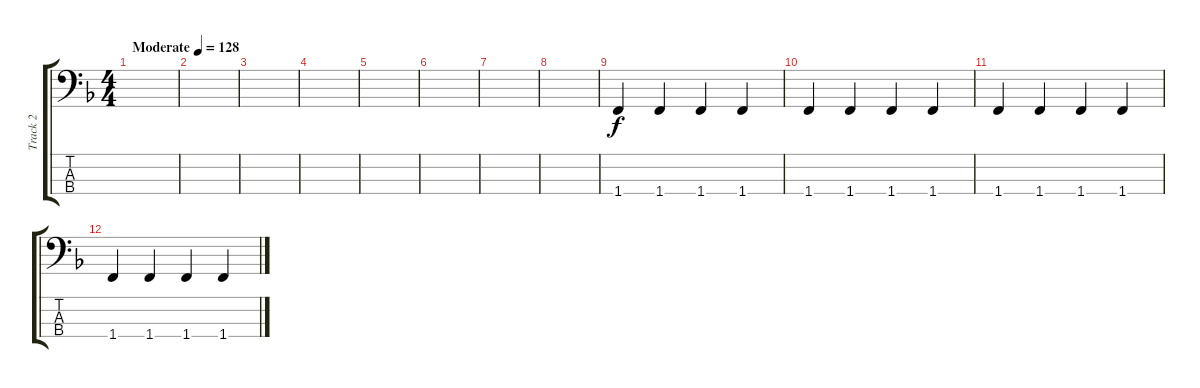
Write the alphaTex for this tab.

\track ("Track 2" "Track 2") {instrument electricbassfinger}
\staff {score tabs}
\tuning (G2 D2 A1 E1) {hide}
\ts (4 4)
\tempo (128 "Moderate")
\clef f4
\ks dminor
|
|
|
|
|
|
|
|
1.4.4 1.4.4 1.4.4 1.4.4 |
1.4.4{dy f} 1.4.4 1.4.4 1.4.4 |
1.4.4 1.4.4 1.4.4 1.4.4 |
1.4.4 1.4.4 1.4.4 1.4.4
